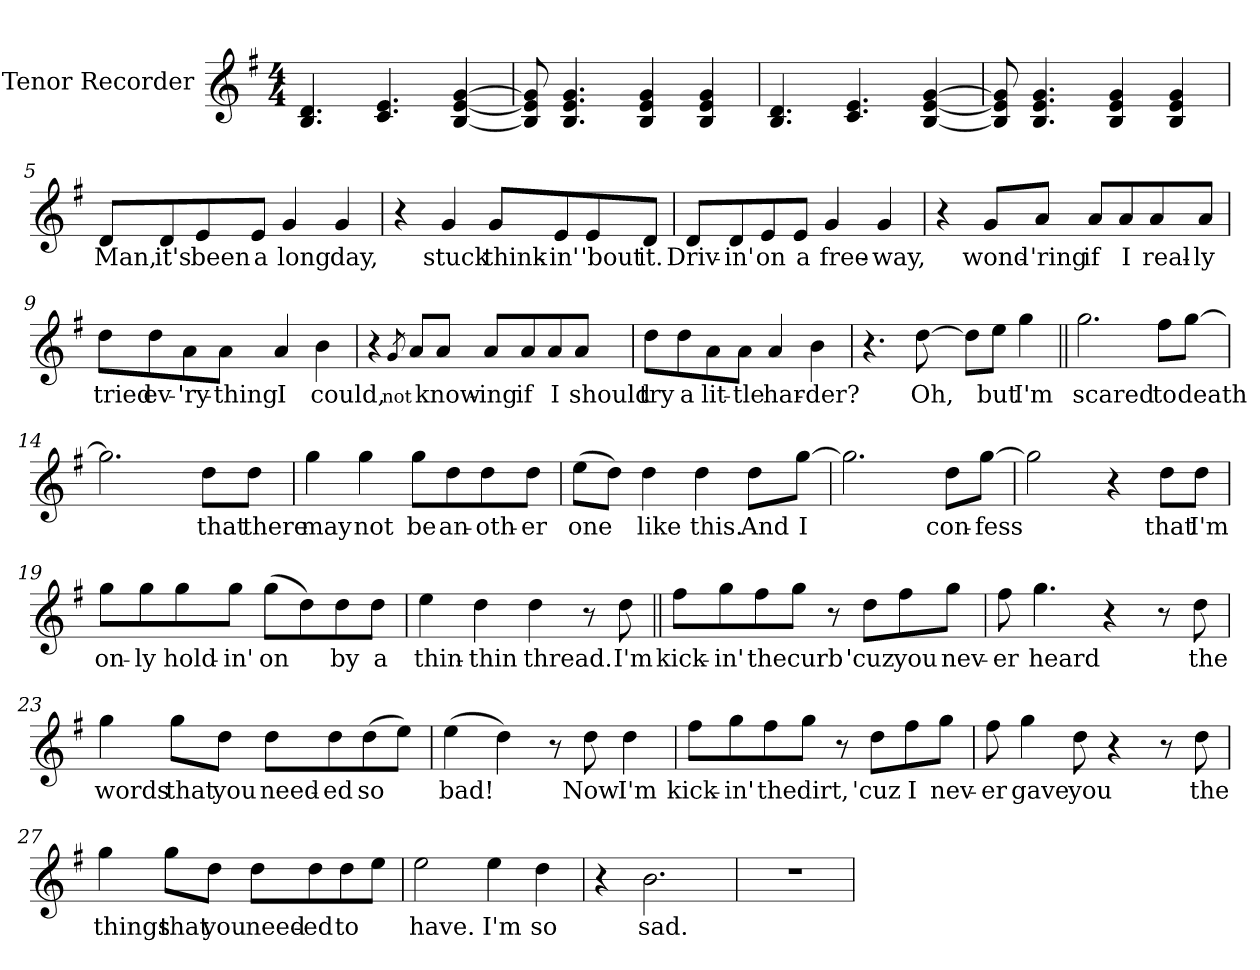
**kern	**text
*part1	*part1
*staff1	*staff1
*I"Tenor Recorder	*
*I'T. Rec.	*
*clefG2	*
*k[f#]	*
*G:	*
*M4/4	*
*MM116	*
=1	=1
4.B 4.d	.
4.c 4.e	.
[4B [4e [4g	.
=2	=2
8B] 8e] 8g]	.
4.B 4.e 4.g	.
4B 4e 4g	.
4B 4e 4g	.
=3	=3
4.B 4.d	.
4.c 4.e	.
[4B [4e [4g	.
=4	=4
8B] 8e] 8g]	.
4.B 4.e 4.g	.
4B 4e 4g	.
4B 4e 4g	.
=5	=5
!	!LO:LY:b
8dL	Man,
!	!LO:LY:b
8d	it's
!	!LO:LY:b
8e	been
!	!LO:LY:b
8eJ	a
!	!LO:LY:b
4g	long
!	!LO:LY:b
4g	day,
=6	=6
4r	.
!	!LO:LY:b
4g	stuck
!	!LO:LY:b
8gL	think-
!	!LO:LY:b
8e	-in'
!	!LO:LY:b
8e	'bout
!	!LO:LY:b
8dJ	it.
=7	=7
!	!LO:LY:b
8dL	Driv-
!	!LO:LY:b
8d	-in'
!	!LO:LY:b
8e	on
!	!LO:LY:b
8eJ	a
!	!LO:LY:b
4g	free-
!	!LO:LY:b
4g	-way,
!!LO:LB:g=z
=8	=8
4r	.
!	!LO:LY:b
8gL	wond-
!	!LO:LY:b
8aJ	-'ring
!	!LO:LY:b
8aL	if
!	!LO:LY:b
8a	I
!	!LO:LY:b
8a	real-
!	!LO:LY:b
8aJ	-ly
=9	=9
!	!LO:LY:b
8ddL	tried
!	!LO:LY:b
8dd	ev-
!	!LO:LY:b
8a	-'ry-
!	!LO:LY:b
8aJ	-thing
!	!LO:LY:b
4a	I
!	!LO:LY:b
4b	could,
=10	=10
4r	.
!	!LO:LY:b
8qg	not
8aL	.
!	!LO:LY:b
8aJ	know-
!	!LO:LY:b
8aL	-ing
!	!LO:LY:b
8a	if
!	!LO:LY:b
8a	I
!	!LO:LY:b
8aJ	should
=11	=11
!	!LO:LY:b
8ddL	try
!	!LO:LY:b
8dd	a
!	!LO:LY:b
8a	lit-
!	!LO:LY:b
8aJ	-tle
!	!LO:LY:b
4a	har-
!	!LO:LY:b
4b	-der?
=12	=12
4.r	.
!	!LO:LY:b
[8dd	Oh,
8ddL]	.
!	!LO:LY:b
8eeJ	but
!	!LO:LY:b
4gg	I'm
!!LO:LB:g=z
=13||	=13||
!	!LO:LY:b
2.gg	scared
!	!LO:LY:b
8ff#L	to
!	!LO:LY:b
[8ggJ	death
=14	=14
2.gg]	.
!	!LO:LY:b
8ddL	that
!	!LO:LY:b
8ddJ	there
=15	=15
!	!LO:LY:b
4gg	may
!	!LO:LY:b
4gg	not
!	!LO:LY:b
8ggL	be
!	!LO:LY:b
8dd	an-
!	!LO:LY:b
8dd	-oth-
!	!LO:LY:b
8ddJ	-er
=16	=16
!	!LO:LY:b
(8eeL	one
8ddJ)	.
!	!LO:LY:b
4dd	like
!	!LO:LY:b
4dd	this.
!	!LO:LY:b
8ddL	And
!	!LO:LY:b
[8ggJ	I
=17	=17
2.gg]	.
!	!LO:LY:b
8ddL	con-
!	!LO:LY:b
[8ggJ	-fess
=18	=18
2gg]	.
4r	.
!	!LO:LY:b
8ddL	that
!	!LO:LY:b
8ddJ	I'm
!!LO:LB:g=z
=19	=19
!	!LO:LY:b
8ggL	on-
!	!LO:LY:b
8gg	-ly
!	!LO:LY:b
8gg	hold-
!	!LO:LY:b
8ggJ	-in'
!	!LO:LY:b
(8ggL	on
8dd)	.
!	!LO:LY:b
8dd	by
!	!LO:LY:b
8ddJ	a
=20	=20
!	!LO:LY:b
4ee	thin-
!	!LO:LY:b
4dd	-thin
!	!LO:LY:b
4dd	thread.
8r	.
!	!LO:LY:b
8dd	I'm
=21||	=21||
!	!LO:LY:b
8ff#L	kick-
!	!LO:LY:b
8gg	-in'
!	!LO:LY:b
8ff#	the
!	!LO:LY:b
8ggJ	curb
8r	.
!	!LO:LY:b
8ddL	'cuz
!	!LO:LY:b
8ff#	you
!	!LO:LY:b
8ggJ	nev-
=22	=22
!	!LO:LY:b
8ff#	-er
!	!LO:LY:b
4.gg	heard
4r	.
8r	.
!	!LO:LY:b
8dd	the
=23	=23
!	!LO:LY:b
4gg	words
!	!LO:LY:b
8ggL	that
!	!LO:LY:b
8ddJ	you
!	!LO:LY:b
8ddL	need-
!	!LO:LY:b
8dd	-ed
!	!LO:LY:b
(8dd	so
8eeJ)	.
=24	=24
!	!LO:LY:b
(4ee	bad!
4dd)	.
8r	.
!	!LO:LY:b
8dd	Now
!	!LO:LY:b
4dd	I'm
!!LO:LB:g=z
=25	=25
!	!LO:LY:b
8ff#L	kick-
!	!LO:LY:b
8gg	-in'
!	!LO:LY:b
8ff#	the
!	!LO:LY:b
8ggJ	dirt,
8r	.
!	!LO:LY:b
8ddL	'cuz
!	!LO:LY:b
8ff#	I
!	!LO:LY:b
8ggJ	nev-
=26	=26
!	!LO:LY:b
8ff#	-er
!	!LO:LY:b
4gg	gave
!	!LO:LY:b
8dd	you
4r	.
8r	.
!	!LO:LY:b
8dd	the
=27	=27
!	!LO:LY:b
4gg	things
!	!LO:LY:b
8ggL	that
!	!LO:LY:b
8ddJ	you
!	!LO:LY:b
8ddL	need-
!	!LO:LY:b
8dd	-ed
!	!LO:LY:b
8dd	to
8eeJ	.
=28	=28
!	!LO:LY:b
2ee	have.
!	!LO:LY:b
4ee	I'm
!	!LO:LY:b
4dd	so
=29	=29
4r	.
!	!LO:LY:b
2.b	sad.
=30	=30
1r	.
=	=
*-	*-
